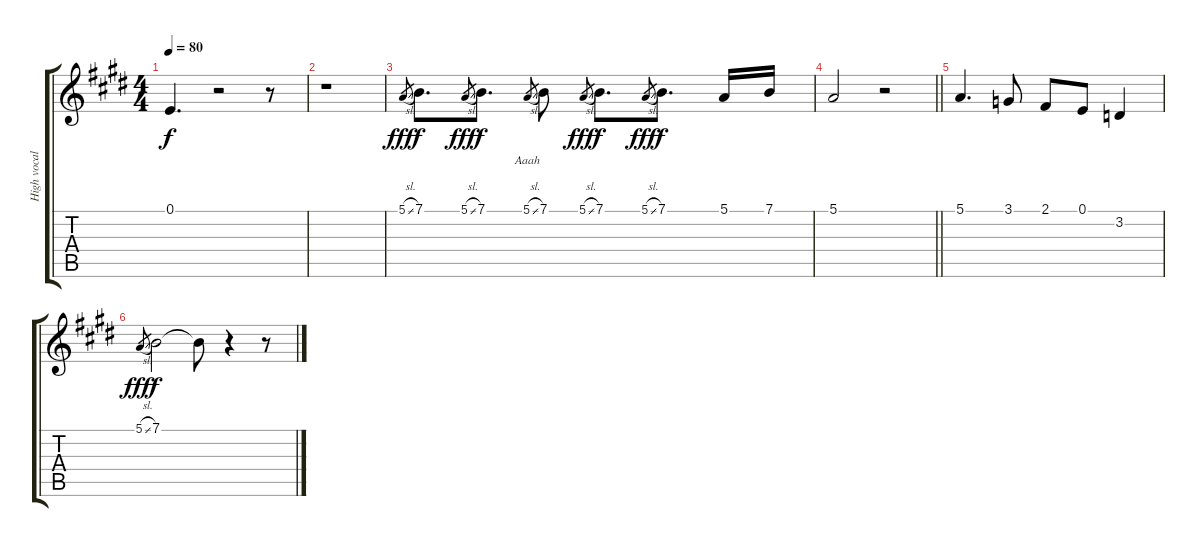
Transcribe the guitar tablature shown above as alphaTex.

\track ("High vocal - Paul" "High vocal") {instrument flute}
\staff {score tabs}
\tuning (E4 B3 G3 D3 A2 E2) {hide}
\ts (4 4)
\tempo 80
\clef g2
\ks c#minor
0.1.4{d lyrics (0 "") lyrics (1 "") lyrics (2 "") lyrics (3 "") lyrics (4 "") dy f} r.2 r.8 |
r.1 |
5.1{sl}.8{lyrics (0 "") lyrics (1 "") lyrics (2 "") lyrics (3 "") lyrics (4 "") gr dy fff} 7.1.8{d lyrics (0 "") lyrics (1 "") lyrics (2 "") lyrics (3 "") lyrics (4 "") dy f} 5.1{sl}.8{lyrics (0 "") lyrics (1 "") lyrics (2 "") lyrics (3 "") lyrics (4 "") gr dy fff} 7.1.8{d lyrics (0 "") lyrics (1 "") lyrics (2 "") lyrics (3 "") lyrics (4 "") dy f} 5.1{sl}.8{lyrics (0 "") lyrics (1 "Aaah") lyrics (2 "") lyrics (3 "") lyrics (4 "") gr} 7.1.8{lyrics (0 "") lyrics (1 "") lyrics (2 "") lyrics (3 "") lyrics (4 "")} 5.1{sl}.8{lyrics (0 "") lyrics (1 "") lyrics (2 "") lyrics (3 "") lyrics (4 "") gr dy fff} 7.1.8{d lyrics (0 "") lyrics (1 "") lyrics (2 "") lyrics (3 "") lyrics (4 "") dy f} 5.1{sl}.8{lyrics (0 "") lyrics (1 "") lyrics (2 "") lyrics (3 "") lyrics (4 "") gr dy fff} 7.1.8{d dy f} 5.1.16 7.1.16 |
\barLineRight lightlight
5.1.2 r.2 |
5.1.4{d} 3.1.8 2.1.8 0.1.8 3.2.4 |
5.1{sl}.8{gr dy fff} 7.1.2{dy f} 7.1{t}.8 r.4 r.8
